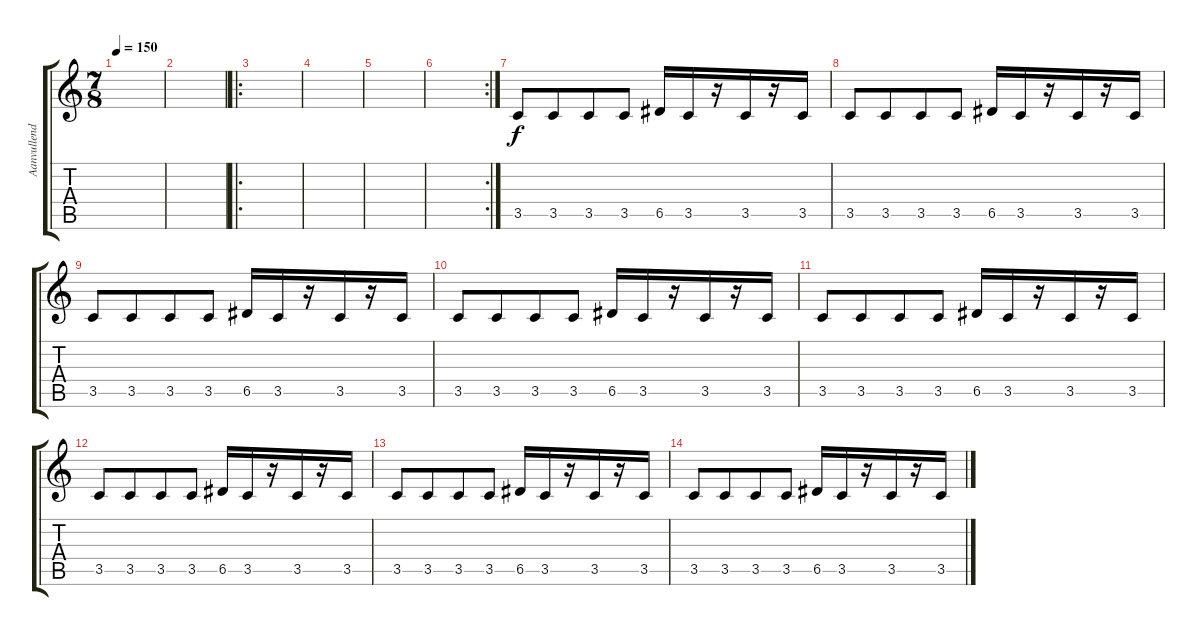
\track ("Aanvullend gitaar" "Aanvullend") {instrument distortionguitar}
\staff {score tabs}
\tuning (E4 B3 G3 D3 A2 E2) {hide}
\ts (7 8)
\tempo 150
\clef g2
\ks c
|
|
\ro
|
|
|
\rc 2
|
3.5.8 3.5.8 3.5.8 3.5.8 6.5.16 3.5.16 r.16 3.5.16 r.16 3.5.16 |
3.5.8 3.5.8 3.5.8 3.5.8 6.5.16 3.5.16 r.16 3.5.16 r.16 3.5.16 |
3.5.8 3.5.8 3.5.8 3.5.8 6.5.16 3.5.16 r.16 3.5.16 r.16 3.5.16 |
3.5.8 3.5.8 3.5.8 3.5.8 6.5.16 3.5.16 r.16 3.5.16 r.16 3.5.16 |
3.5.8 3.5.8 3.5.8 3.5.8 6.5.16 3.5.16 r.16 3.5.16 r.16 3.5.16 |
3.5.8 3.5.8 3.5.8 3.5.8 6.5.16 3.5.16 r.16 3.5.16 r.16 3.5.16 |
3.5.8 3.5.8 3.5.8 3.5.8 6.5.16 3.5.16 r.16 3.5.16 r.16 3.5.16 |
3.5.8 3.5.8 3.5.8 3.5.8 6.5.16 3.5.16 r.16 3.5.16 r.16 3.5.16
